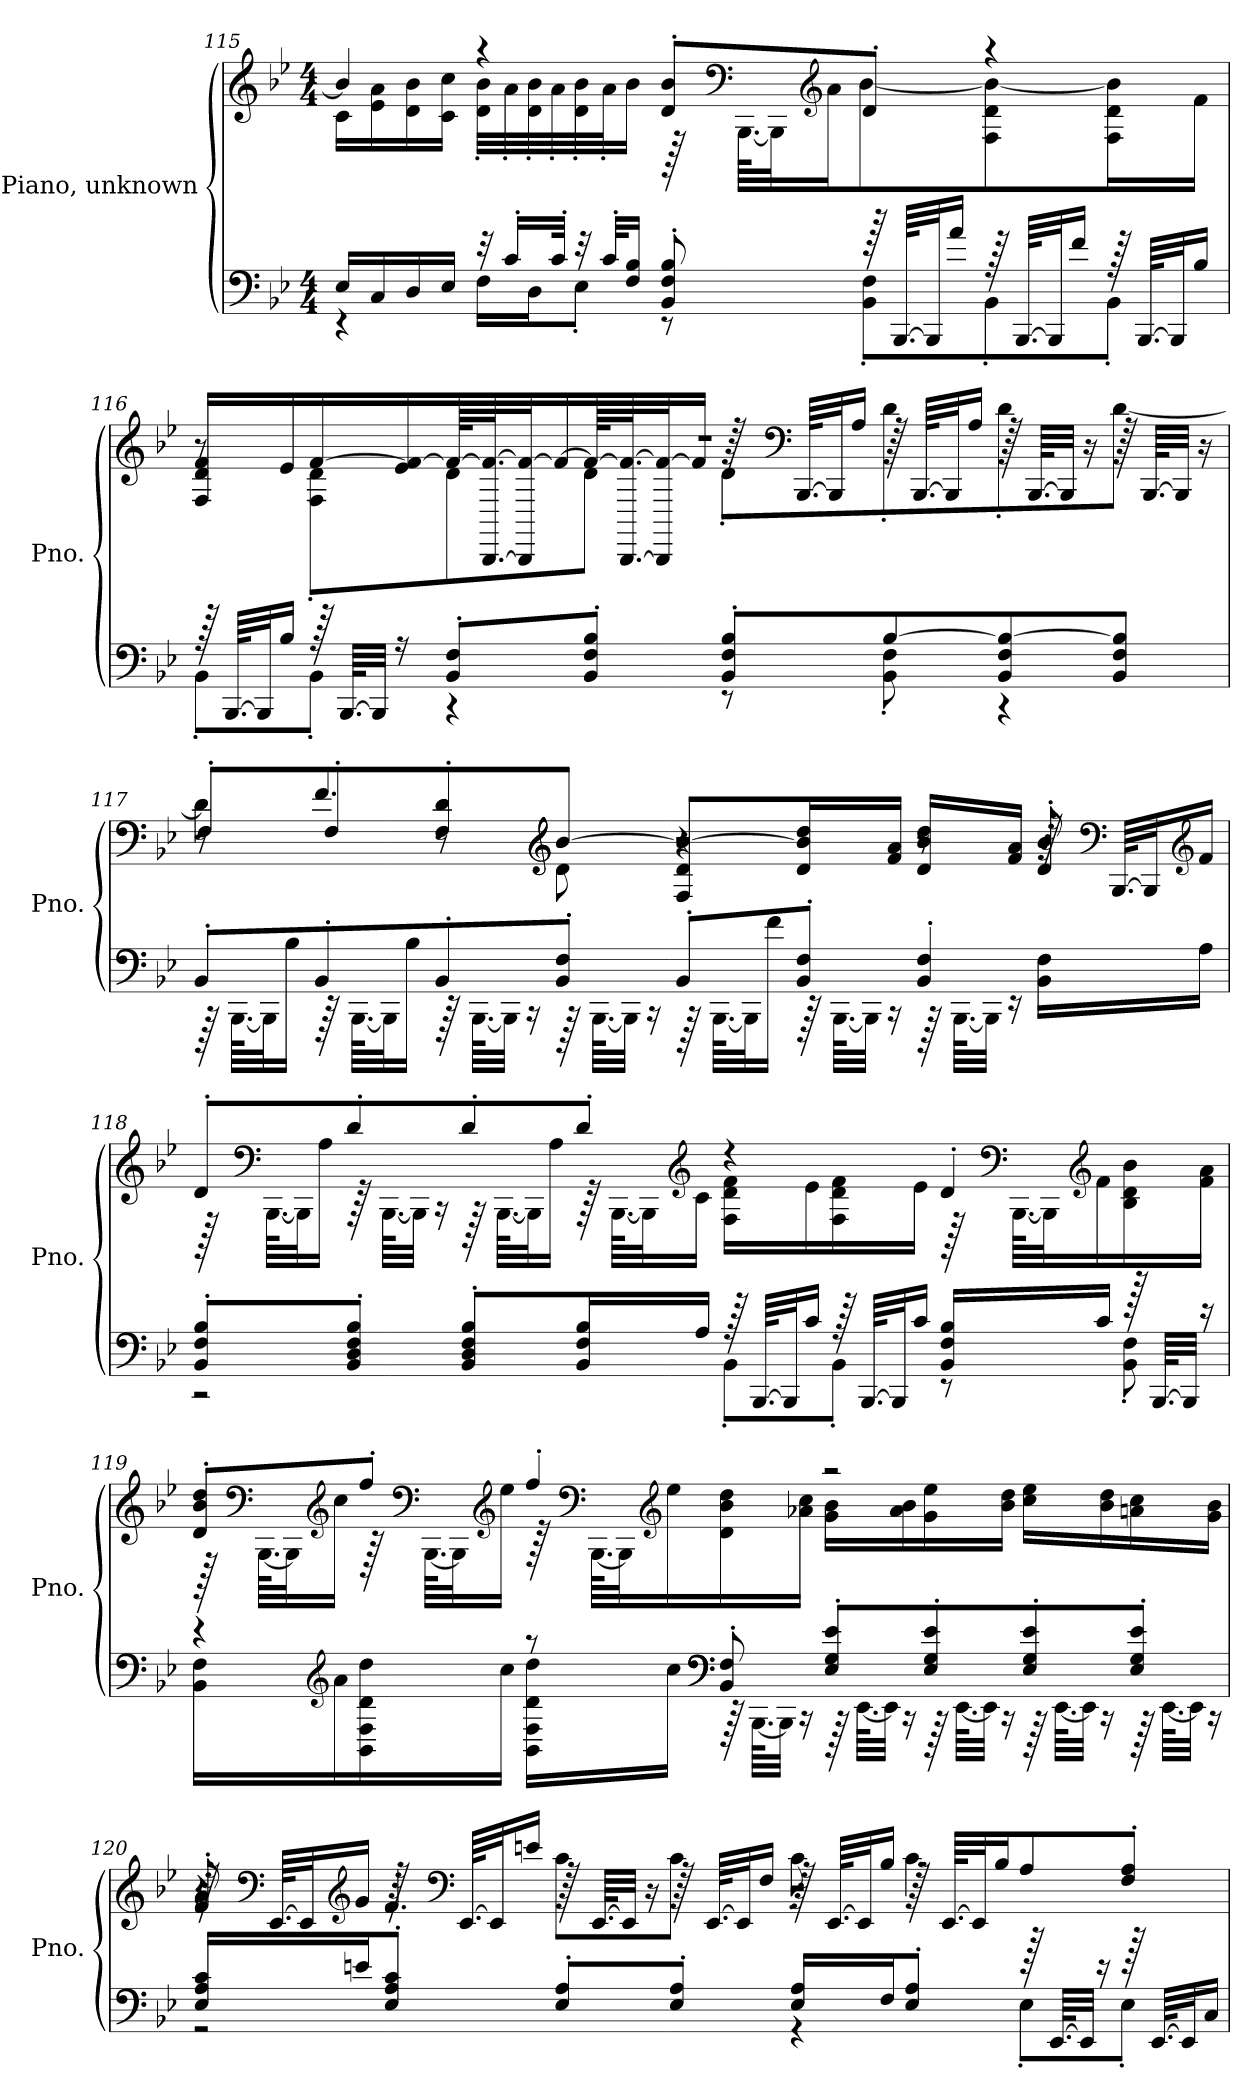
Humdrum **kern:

**kern	**kern
*part1	*part1
*staff2	*staff1
*I"Piano, unknown	*
*I'Pno.	*
!!LO:LB:g=z
*clefF4	*clefG2
*k[b-e-]	*k[b-e-]
*M4/4	*M4/4
=115	=115
*^	*^
16E-/LL	4r	4b-/]	16c\LL
16C/	.	.	16e-\ 16a\
16D/	.	.	16d\ 16b-\
16E-/JJ	.	.	16c\ 16cc\JJ
32r	16F\LL	4r	32d\' 32b-\'LLL
16c'/LL	.	.	32a'\
.	16D\J	.	32d\' 32b-\'
32c'/JJk	.	.	32a'\
32r	8E-'\J	.	32d\' 32b-\'
32c'/KLL	.	.	32a'\J
16F/ 16B-/JJ	.	.	16b-\JJ
8BB-/' 8F/' 8B-/'	8r	8d/' 8b-/'L	128r
*	*	*clefF4	*
.	.	.	[64.BBB-\KLLL
.	.	.	32BBB-\J]
*	*	*clefG2	*
.	.	.	16a\J
128r	8BB-\' 8F\'L	8d'/J	[8b-\
[64.BBB-/KLLL	.	.	.
32BBB-/J]	.	.	.
16a/JJ	.	.	.
128r	8BB-'\	4r	8F\ 8d\ 8b-\_
[64.BBB-/KLLL	.	.	.
32BBB-/J]	.	.	.
16f/JJ	.	.	.
128r	8BB-'\J	.	16F\ 16d\ 16b-\]L
[64.BBB-/KLLL	.	.	.
32BBB-/J]	.	.	.
16B-/JJ	.	.	16f\JJ
!!LO:LB:g=z
=116	=116	=116	=116
*	*	*	*^
128r	8BB-'\L	1r	8r	16F/ 16d/ 16f/LL
[64.BBB-/KLLL	.	.	.	.
32BBB-/J]	.	.	.	.
16B-/JJ	.	.	.	16e-/
128r	8BB-'\J	.	8F\' 8d\'L	[16f/
[64.BBB-/KLLL	.	.	.	.
32BBB-/JJJ]	.	.	.	.
16r	.	.	.	16e-/ 16f/_
8BB-/' 8F/'L	4r	.	8d\	128f/KLL_
.	.	.	.	[64.BBB-/ 64.f/_J
.	.	.	.	32BBB-/] 32f/_J
.	.	.	.	16f/_
8BB-/' 8F/' 8B-/'J	.	.	8d\J	128f/KLL_
.	.	.	.	[64.BBB-/ 64.f/_J
.	.	.	.	32BBB-/] 32f/_J
.	.	.	.	16f/JJ]
8BB-/' 8F/' 8B-/'L	8r	.	8d'\L	128r
*	*	*clefF4	*	*
.	.	.	.	[64.BBB-/KLLL
.	.	.	.	32BBB-/J]
.	.	.	.	16A/JJ
[8B-/	8BB-\' 8F\'	.	8d'\	128r
.	.	.	.	[64.BBB-/KLLL
.	.	.	.	32BBB-/J]
.	.	.	.	16A/JJ
8BB-/ 8F/ 8B-/_	4r	.	8d'\	128r
.	.	.	.	[64.BBB-/KLLL
.	.	.	.	32BBB-/JJJ]
.	.	.	.	16r
8BB-/ 8F/ 8B-/]J	.	.	[8d\J	128r
.	.	.	.	[64.BBB-/KLLL
.	.	.	.	32BBB-/JJJ]
.	.	.	.	16r
!!LO:LB:g=z	!!	!!
=117	=117	=117	=117	=117
8BB-'/L	128r	8r	4d\]	8F'/L
.	[64.BBB-\KLLL	.	.	.
.	32BBB-\J]	.	.	.
.	16B-\JJ	.	.	.
8BB-'/	128r	4.f/	.	8F'/
.	[64.BBB-\KLLL	.	.	.
.	32BBB-\J]	.	.	.
.	16B-\JJ	.	.	.
8BB-'/	128r	.	8r	8F/' 8d/'
.	[64.BBB-\KLLL	.	.	.
.	32BBB-\JJJ]	.	.	.
.	16r	.	.	.
*	*	*clefG2	*	*
8BB-/' 8F/'J	128r	.	8d\	[8b-/J
.	[64.BBB-\KLLL	.	.	.
.	32BBB-\JJJ]	.	.	.
.	16r	.	.	.
8BB-'/L	128r	4r	2r	8F/ 8d/ 8b-/_L
.	[64.BBB-\KLLL	.	.	.
.	32BBB-\J]	.	.	.
.	16f\JJ	.	.	.
8BB-/' 8F/'J	128r	.	.	16d/ 16b-/] 16dd/L
.	[64.BBB-\KLLL	.	.	.
.	32BBB-\JJJ]	.	.	.
.	16r	.	.	16f/ 16a/JJ
4BB-/' 4F/'	128r	8r	.	16d/ 16b-/ 16dd/LL
.	[64.BBB-\KLLL	.	.	.
.	32BBB-\JJJ]	.	.	.
.	16r	.	.	16f/ 16a/JJ
.	16BB-\ 16F\LL	8d/' 8b-/'	.	128r
*	*	*clefF4	*	*
.	.	.	.	[64.BBB-/KLLL
.	.	.	.	32BBB-/J]
*	*	*clefG2	*	*
.	16A\JJ	.	.	16f/JJ
*	*	*	*v	*v
!!LO:LB:g=z
=118	=118	=118	=118
8BB-/' 8F/' 8B-/'L	2r	8d'/L	128r
*	*	*clefF4	*
.	.	.	[64.BBB-\KLLL
.	.	.	32BBB-\J]
.	.	.	16A\JJ
8BB-/' 8D/' 8F/' 8B-/'J	.	8d'/	128r
.	.	.	[64.BBB-\KLLL
.	.	.	32BBB-\JJJ]
.	.	.	16r
8BB-/' 8D/' 8F/' 8B-/'L	.	8d'/	128r
.	.	.	[64.BBB-\KLLL
.	.	.	32BBB-\J]
.	.	.	16A\JJ
16BB-/ 16F/ 16B-/L	.	8d'/J	128r
.	.	.	[64.BBB-\KLLL
.	.	.	32BBB-\J]
*	*	*clefG2	*
16A/JJ	.	.	16c\JJ
128r	8BB-'\L	4r	16F\ 16d\ 16f\LL
[64.BBB-/KLLL	.	.	.
32BBB-/J]	.	.	.
16c/JJ	.	.	16e-\
128r	8BB-'\J	.	16F\ 16d\ 16f\
[64.BBB-/KLLL	.	.	.
32BBB-/J]	.	.	.
16c/JJ	.	.	16e-\JJ
16BB-/ 16F/ 16B-/LL	8r	4d'/	128r
*	*	*clefF4	*
.	.	.	[64.BBB-\KLLL
.	.	.	32BBB-\J]
*	*	*clefG2	*
16c/JJ	.	.	16f\
128r	8BB-\' 8F\'	.	16B-\ 16d\ 16b-\
[64.BBB-/KLLL	.	.	.
32BBB-/JJJ]	.	.	.
16r	.	.	16f\ 16a\JJ
!!LO:PB:g=z	!!
=119	=119	=119	=119
4r	16BB-\ 16F\LL	8d/' 8b-/' 8dd/'L	128r
*	*	*clefF4	*
.	.	.	[64.BBB-\KLLL
.	.	.	32BBB-\J]
*clefG2	*	*clefG2	*
.	16a\	.	16cc\JJ
.	16BB-\ 16F\ 16d\ 16dd\	8ff'/J	128r
*	*	*clefF4	*
.	.	.	[64.BBB-\KLLL
.	.	.	32BBB-\J]
*	*	*clefG2	*
.	16cc\JJ	.	16ee-\JJ
8r	16BB-\ 16F\ 16d\ 16dd\LL	4ff'/	128r
*	*	*clefF4	*
.	.	.	[64.BBB-\KLLL
.	.	.	32BBB-\J]
*	*	*clefG2	*
.	16cc\JJ	.	16ee-\
*clefF4	*	*	*
8BB-/' 8F/'	128r	.	16d\ 16b-\ 16dd\
.	[64.BBB-\KLLL	.	.
.	32BBB-\JJJ]	.	.
.	16r	.	16a-X\ 16cc\JJ
8E-/' 8G/' 8e-/'L	128r	2r	16g\ 16b-\LL
.	[64.EE-\KLLL	.	.
.	32EE-\JJJ]	.	.
.	16r	.	16a-\ 16b-\
8E-/' 8G/' 8e-/'	128r	.	16g\ 16ee-\
.	[64.EE-\KLLL	.	.
.	32EE-\JJJ]	.	.
.	16r	.	16b-\ 16dd\JJ
8E-/' 8G/' 8e-/'	128r	.	16cc\ 16ee-\LL
.	[64.EE-\KLLL	.	.
.	32EE-\JJJ]	.	.
.	16r	.	16b-\ 16dd\
8E-/' 8G/' 8e-/'J	128r	.	16an\ 16cc\
.	[64.EE-\KLLL	.	.
.	32EE-\JJJ]	.	.
.	16r	.	16g\ 16b-\JJ
!!LO:LB:g=z
=120	=120	=120	=120
*	*	*	*^
16E-/ 16A/ 16c/LL	2r	8f/' 8a/'	4r	128r
*	*	*clefF4	*	*
.	.	.	.	[64.EE-/KLLL
.	.	.	.	32EE-/J]
*	*	*clefG2	*	*
16en/J	.	.	.	16g/JJ
8E-/' 8A/' 8c/'J	.	4.f/	.	128r
*	*	*clefF4	*	*
.	.	.	.	[64.EE-/KLLL
.	.	.	.	32EE-/J]
.	.	.	.	16en/JJ
8E-/' 8A/'L	.	.	8c\L	128r
.	.	.	.	[64.EE-/KLLL
.	.	.	.	32EE-/JJJ]
.	.	.	.	16r
8E-/' 8A/'J	.	.	8c\J	128r
.	.	.	.	[64.EE-/KLLL
.	.	.	.	32EE-/J]
.	.	.	.	16F/JJ
16E-/ 16A/LL	4r	2r	8c'\	128r
.	.	.	.	[64.EE-/KLLL
.	.	.	.	32EE-/J]
16F/J	.	.	.	16B-/JJ
8E-/' 8A/'J	.	.	4.c\	128r
.	.	.	.	[64.EE-/KLLL
.	.	.	.	32EE-/J]
.	.	.	.	16B-/J
128r	8E-'\L	.	.	8A/
[64.EE-/KLLL	.	.	.	.
32EE-/JJJ]	.	.	.	.
16r	.	.	.	.
128r	8E-'\J	.	.	8F/' 8A/'J
[64.EE-/KLLL	.	.	.	.
32EE-/J]	.	.	.	.
16C/JJ	.	.	.	.
*v	*v	*	*	*
*	*v	*v	*v
=	=
*-	*-
